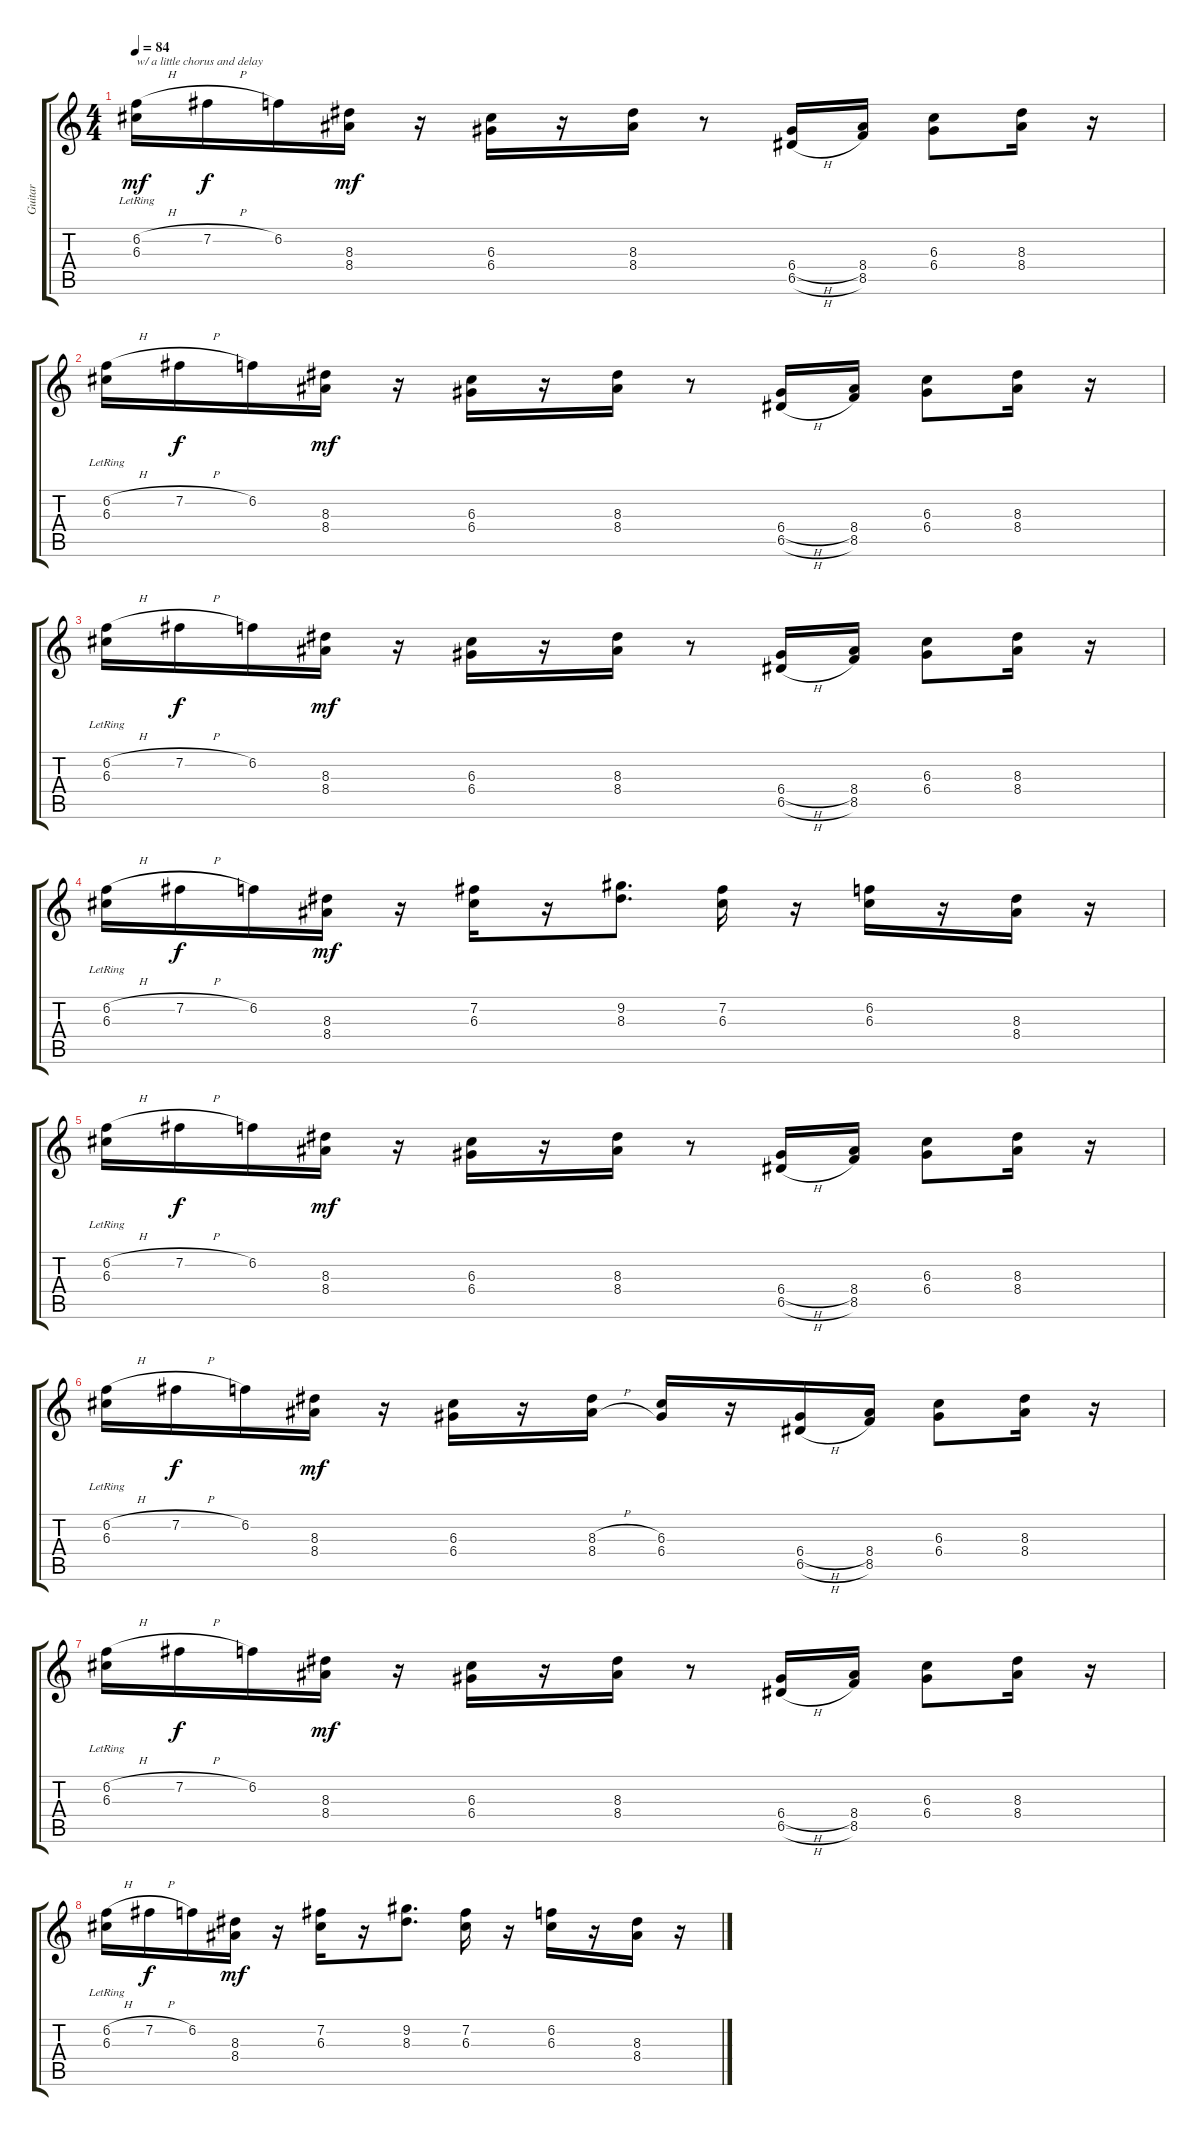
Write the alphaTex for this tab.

\track ("Guitar" "Guitar") {instrument electricguitarclean}
\staff {score tabs}
\tuning (E4 B3 G3 D3 A2 E2) {hide}
\ts (4 4)
\tempo 84
\clef g2
\ks c
(6.2{h} 6.3{lr}).16{txt "w/ a little chorus and delay" dy mf instrument electricguitarclean} 7.2{h}.16{dy f} 6.2.16 (8.3 8.4).16{dy mf} r.16 (6.3 6.4).16 r.16 (8.3 8.4).16 r.8 (6.4{h} 6.5{h}).16 (8.4 8.5).16 (6.3 6.4).8 (8.3 8.4).16 r.16 |
(6.2{h} 6.3{lr}).16 7.2{h}.16{dy f} 6.2.16 (8.3 8.4).16{dy mf} r.16 (6.3 6.4).16 r.16 (8.3 8.4).16 r.8 (6.4{h} 6.5{h}).16 (8.4 8.5).16 (6.3 6.4).8 (8.3 8.4).16 r.16 |
(6.2{h} 6.3{lr}).16 7.2{h}.16{dy f} 6.2.16 (8.3 8.4).16{dy mf} r.16 (6.3 6.4).16 r.16 (8.3 8.4).16 r.8 (6.4{h} 6.5{h}).16 (8.4 8.5).16 (6.3 6.4).8 (8.3 8.4).16 r.16 |
(6.2{h} 6.3{lr}).16 7.2{h}.16{dy f} 6.2.16 (8.3 8.4).16{dy mf} r.16 (7.2 6.3).16 r.16 (9.2 8.3).8{d} (7.2 6.3).16 r.16 (6.2 6.3).16 r.16 (8.3 8.4).16 r.16 |
(6.2{h} 6.3{lr}).16 7.2{h}.16{dy f} 6.2.16 (8.3 8.4).16{dy mf} r.16 (6.3 6.4).16 r.16 (8.3 8.4).16 r.8 (6.4{h} 6.5{h}).16 (8.4 8.5).16 (6.3 6.4).8 (8.3 8.4).16 r.16 |
(6.2{h} 6.3{lr}).16 7.2{h}.16{dy f} 6.2.16 (8.3 8.4).16{dy mf} r.16 (6.3 6.4).16 r.16 (8.3{h} 8.4{h}).16 (6.3 6.4).16 r.16 (6.4{h} 6.5{h}).16 (8.4 8.5).16 (6.3 6.4).8 (8.3 8.4).16 r.16 |
(6.2{h} 6.3{lr}).16 7.2{h}.16{dy f} 6.2.16 (8.3 8.4).16{dy mf} r.16 (6.3 6.4).16 r.16 (8.3 8.4).16 r.8 (6.4{h} 6.5{h}).16 (8.4 8.5).16 (6.3 6.4).8 (8.3 8.4).16 r.16 |
(6.2{h} 6.3{lr}).16 7.2{h}.16{dy f} 6.2.16 (8.3 8.4).16{dy mf} r.16 (7.2 6.3).16 r.16 (9.2 8.3).8{d} (7.2 6.3).16 r.16 (6.2 6.3).16 r.16 (8.3 8.4).16 r.16
